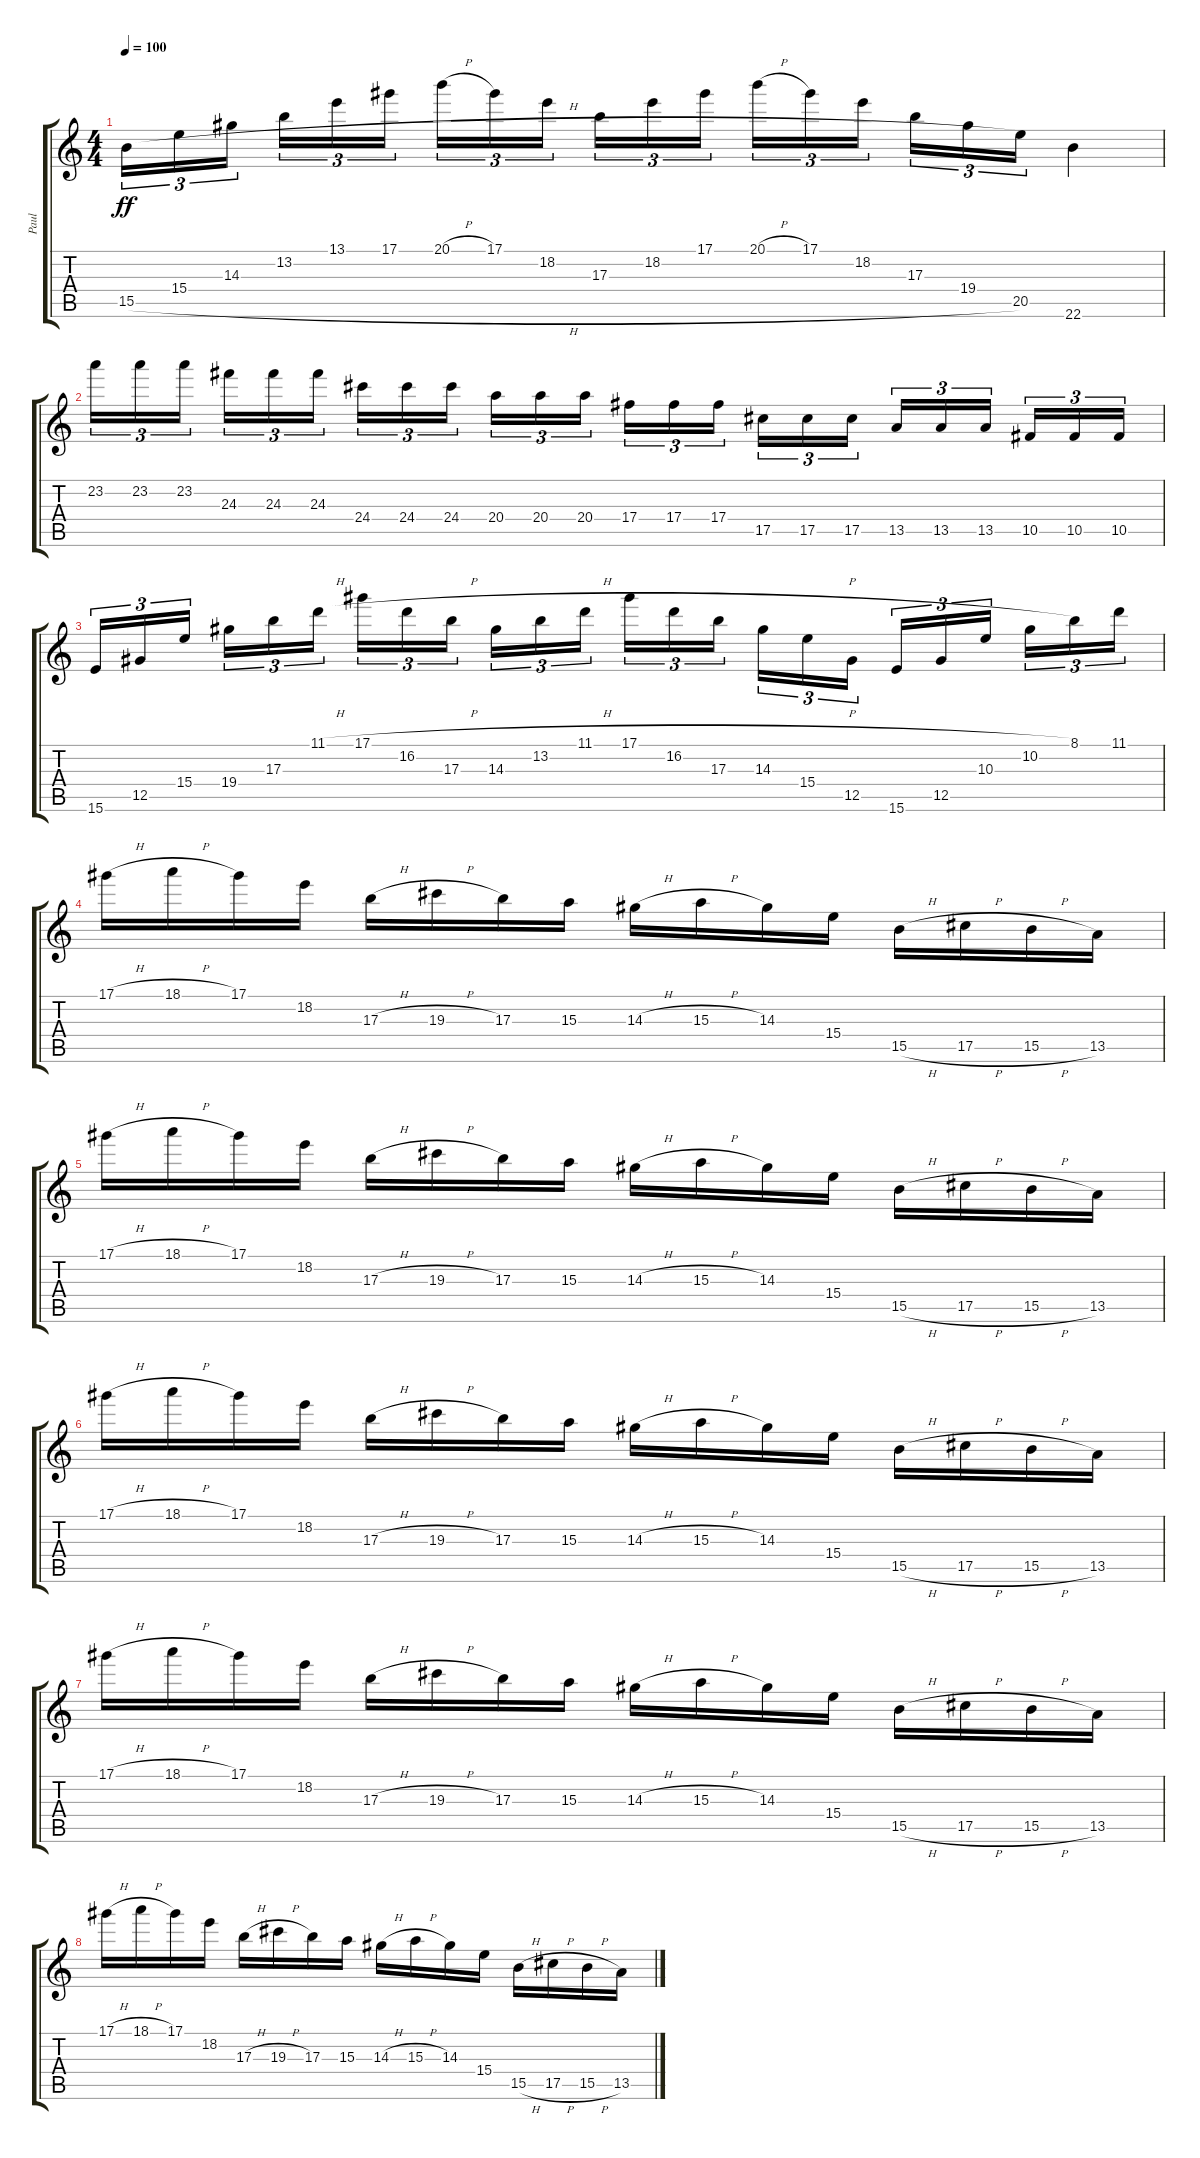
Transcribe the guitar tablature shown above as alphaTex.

\track ("Paul" "Paul") {instrument distortionguitar}
\staff {score tabs}
\tuning (Eb4 Bb3 Gb3 Db3 Ab2 Db2) {hide}
\ts (4 4)
\tempo 100
\clef g2
\ks c
15.5{h}.16{tu (3 2) dy ff} 15.4.16{tu (3 2)} 14.3.16{tu (3 2) beam splitsecondary} 13.2.16{tu (3 2)} 13.1.16{tu (3 2)} 17.1.16{tu (3 2)} 20.1{h}.16{tu (3 2)} 17.1.16{tu (3 2)} 18.2.16{tu (3 2) beam splitsecondary} 17.3.16{tu (3 2)} 18.2.16{tu (3 2)} 17.1.16{tu (3 2)} 20.1{h}.16{tu (3 2)} 17.1.16{tu (3 2)} 18.2.16{tu (3 2) beam splitsecondary} 17.3.16{tu (3 2)} 19.4.16{tu (3 2)} 20.5.16{tu (3 2)} 22.6.4 |
23.2.16{tu (3 2)} 23.2.16{tu (3 2)} 23.2.16{tu (3 2) beam splitsecondary} 24.3.16{tu (3 2)} 24.3.16{tu (3 2)} 24.3.16{tu (3 2)} 24.4.16{tu (3 2)} 24.4.16{tu (3 2)} 24.4.16{tu (3 2) beam splitsecondary} 20.4.16{tu (3 2)} 20.4.16{tu (3 2)} 20.4.16{tu (3 2)} 17.4.16{tu (3 2)} 17.4.16{tu (3 2)} 17.4.16{tu (3 2) beam splitsecondary} 17.5.16{tu (3 2)} 17.5.16{tu (3 2)} 17.5.16{tu (3 2)} 13.5.16{tu (3 2)} 13.5.16{tu (3 2)} 13.5.16{tu (3 2) beam splitsecondary} 10.5.16{tu (3 2)} 10.5.16{tu (3 2)} 10.5.16{tu (3 2)} |
15.6.16{tu (3 2)} 12.5.16{tu (3 2)} 15.4.16{tu (3 2) beam splitsecondary} 19.4.16{tu (3 2)} 17.3.16{tu (3 2)} 11.1{h}.16{tu (3 2)} 17.1{h}.16{tu (3 2)} 16.2.16{tu (3 2)} 17.3.16{tu (3 2) beam splitsecondary} 14.3.16{tu (3 2)} 13.2.16{tu (3 2)} 11.1{h}.16{tu (3 2)} 17.1{h}.16{tu (3 2)} 16.2.16{tu (3 2)} 17.3.16{tu (3 2) beam splitsecondary} 14.3.16{tu (3 2)} 15.4.16{tu (3 2)} 12.5.16{tu (3 2)} 15.6.16{tu (3 2)} 12.5.16{tu (3 2)} 10.3.16{tu (3 2) beam splitsecondary} 10.2.16{tu (3 2)} 8.1.16{tu (3 2)} 11.1.16{tu (3 2)} |
17.1{h}.16{balance 0} 18.1{h}.16 17.1.16 18.2.16 17.3{h}.16 19.3{h}.16 17.3.16 15.3.16 14.3{h}.16 15.3{h}.16 14.3.16 15.4.16 15.5{h}.16 17.5{h}.16 15.5{h}.16 13.5.16 |
17.1{h}.16{balance 16} 18.1{h}.16 17.1.16 18.2.16 17.3{h}.16 19.3{h}.16 17.3.16 15.3.16 14.3{h}.16 15.3{h}.16 14.3.16 15.4.16 15.5{h}.16 17.5{h}.16 15.5{h}.16 13.5.16 |
17.1{h}.16{balance 0} 18.1{h}.16 17.1.16 18.2.16 17.3{h}.16 19.3{h}.16 17.3.16 15.3.16 14.3{h}.16 15.3{h}.16 14.3.16 15.4.16 15.5{h}.16 17.5{h}.16 15.5{h}.16 13.5.16 |
17.1{h}.16{balance 16} 18.1{h}.16 17.1.16 18.2.16 17.3{h}.16 19.3{h}.16 17.3.16 15.3.16 14.3{h}.16 15.3{h}.16 14.3.16 15.4.16 15.5{h}.16 17.5{h}.16 15.5{h}.16 13.5.16 |
17.1{h}.16{balance 0} 18.1{h}.16 17.1.16 18.2.16 17.3{h}.16 19.3{h}.16 17.3.16 15.3.16 14.3{h}.16 15.3{h}.16 14.3.16 15.4.16 15.5{h}.16 17.5{h}.16 15.5{h}.16 13.5.16
